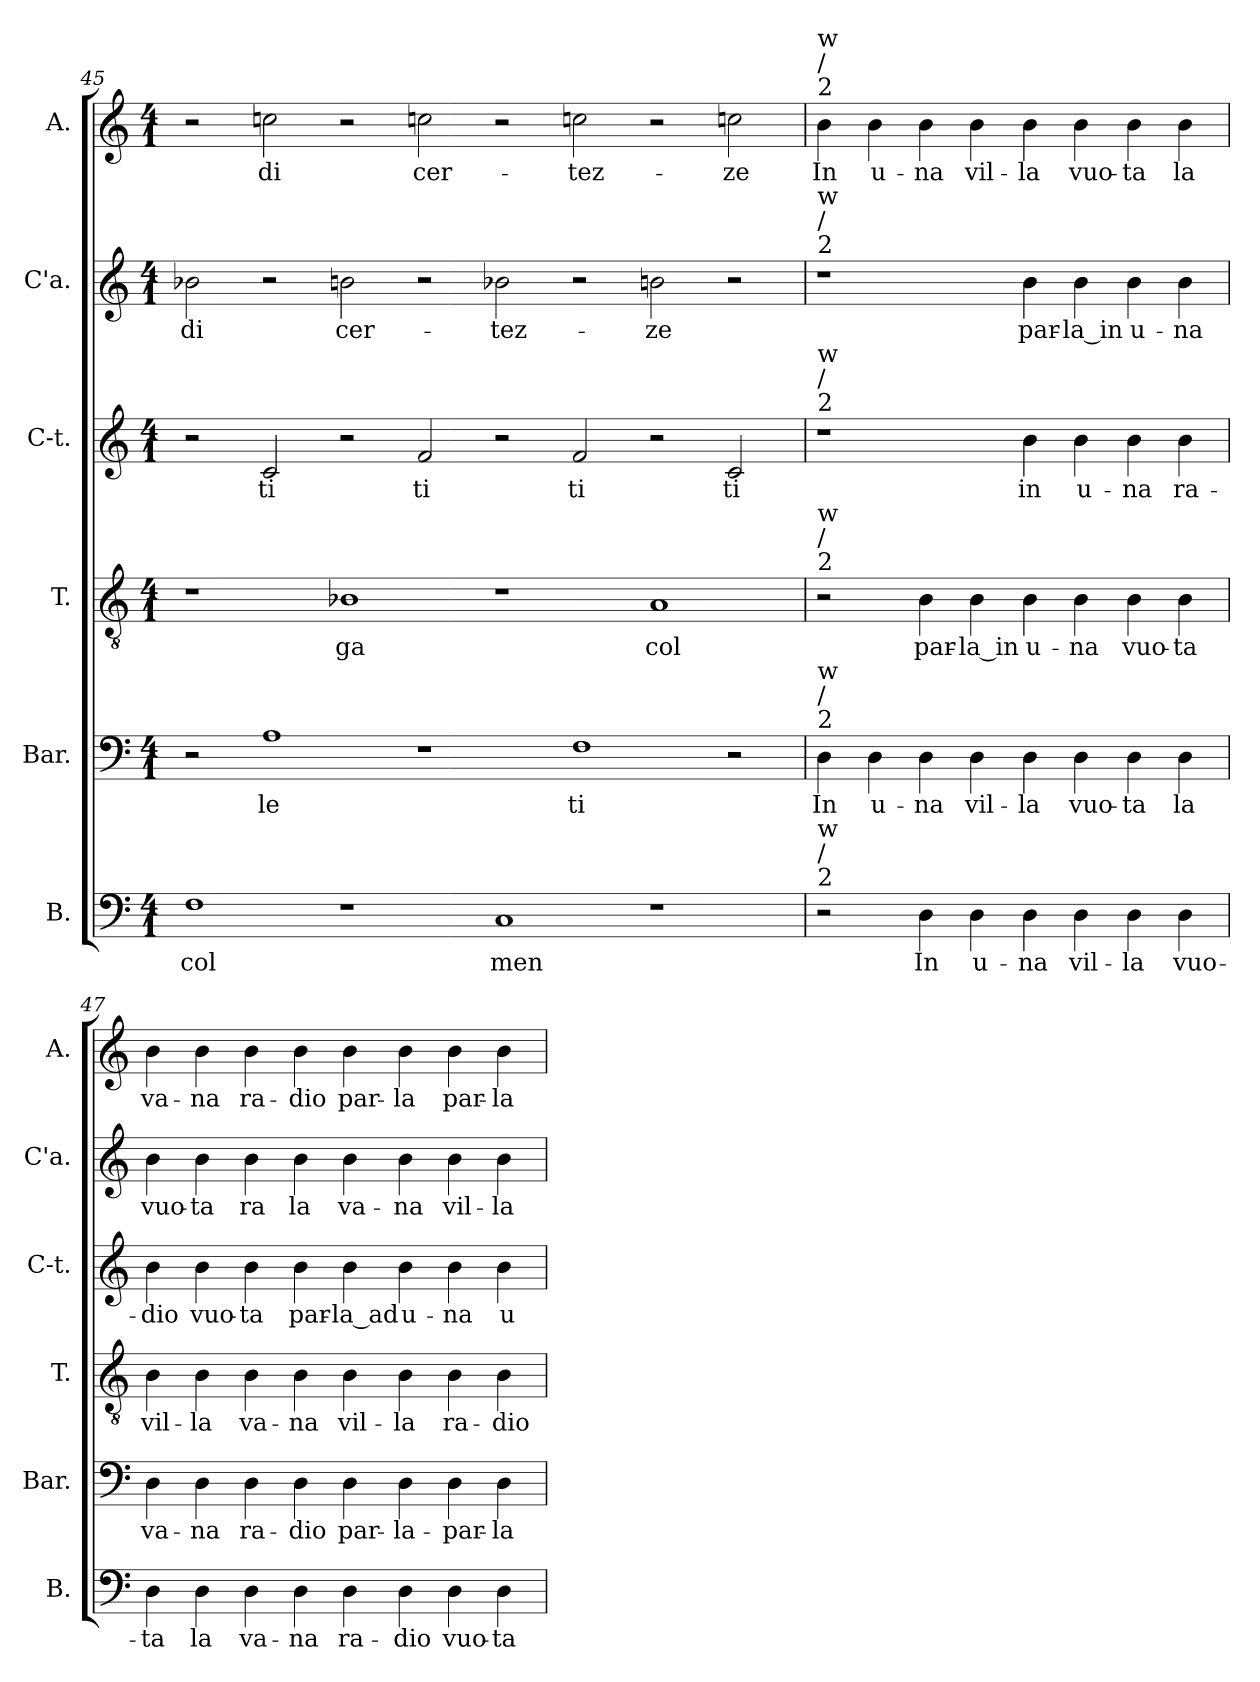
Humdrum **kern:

**kern	**text	**kern	**text	**kern	**text	**kern	**text	**kern	**text	**kern	**text
*part6	*part6	*part5	*part5	*part4	*part4	*part3	*part3	*part2	*part2	*part1	*part1
*staff6	*staff6	*staff5	*staff5	*staff4	*staff4	*staff3	*staff3	*staff2	*staff2	*staff1	*staff1
*I"B.	*	*I"Bar.	*	*I"T.	*	*I"C-t.	*	*I"C'a.	*	*I"A.	*
*I'B.	*	*I'Bar.	*	*I'T.	*	*I'C-t.	*	*I'C'a.	*	*I'A.	*
*clefF4	*	*clefF4	*	*clefGv2	*	*clefG2	*	*clefG2	*	*clefG2	*
*	*	*	*	*ITrd7c12	*	*	*	*	*	*	*
*k[]	*	*k[]	*	*k[]	*	*k[]	*	*k[]	*	*k[]	*
*C:	*	*C:	*	*C:	*	*C:	*	*C:	*	*C:	*
*M4/1	*	*M4/1	*	*M4/1	*	*M4/1	*	*M4/1	*	*M4/1	*
=45	=45	=45	=45	=45	=45	=45	=45	=45	=45	=45	=45
!	!LO:LY:b:color=#000000	!	!	!	!	!	!	!	!	!	!
!	!	!	!	!	!	!	!	!	!LO:LY:b:color=#000000	!	!
1Fi	col	2r	.	1r	.	2r	.	2b-Xi\	di	2r	.
!	!	!	!LO:LY:b:color=#000000	!	!	!	!	!	!	!	!
!	!	!	!	!	!	!	!LO:LY:b:color=#000000	!	!	!	!
!	!	!	!	!	!	!	!	!	!	!	!LO:LY:b:color=#000000
.	.	1Ai	le	.	.	2ci/	ti	2r	.	2ccni\	di
!	!	!	!	!	!LO:LY:b:color=#000000	!	!	!	!	!	!
!	!	!	!	!	!	!	!	!	!LO:LY:b:color=#000000	!	!
1r	.	.	.	1BB-i	ga	2r	.	2bni\	cer-	2r	.
!	!	!	!	!	!	!	!LO:LY:b:color=#000000	!	!	!	!
!	!	!	!	!	!	!	!	!	!	!	!LO:LY:b:color=#000000
.	.	1r	.	.	.	2fi/	ti	2r	.	2ccni\	cer-
!	!LO:LY:b:color=#000000	!	!	!	!	!	!	!	!	!	!
!	!	!	!	!	!	!	!	!	!LO:LY:b:color=#000000	!	!
1Ci	men	.	.	1r	.	2r	.	2b-Xi\	-tez-	2r	.
!	!	!	!LO:LY:b:color=#000000	!	!	!	!	!	!	!	!
!	!	!	!	!	!	!	!LO:LY:b:color=#000000	!	!	!	!
!	!	!	!	!	!	!	!	!	!	!	!LO:LY:b:color=#000000
.	.	1Fi	ti	.	.	2fi/	ti	2r	.	2ccni\	-tez-
!	!	!	!	!	!LO:LY:b:color=#000000	!	!	!	!	!	!
!	!	!	!	!	!	!	!	!	!LO:LY:b:color=#000000	!	!
1r	.	.	.	1AAi	col	2r	.	2bni\	-ze	2r	.
!	!	!	!	!	!	!	!LO:LY:b:color=#000000	!	!	!	!
!	!	!	!	!	!	!	!	!	!	!	!LO:LY:b:color=#000000
.	.	2r	.	.	.	2ci/	ti	2r	.	2ccni\	-ze
!!LO:PB:g=z
=46	=46	=46	=46	=46	=46	=46	=46	=46	=46	=46	=46
*stria1	*	*stria1	*	*stria1	*	*stria1	*	*stria1	*	*stria1	*
!	!	!	!LO:LY:b:color=#000000	!	!	!	!	!	!	!	!
*	*	*	*	*	*	*	*	*	*	*MM480	*
!	!	!	!	!	!	!	!	!	!	!LO:TX:a:t=2	!
!	!	!	!	!	!	!	!	!	!	!LO:TX:t=/	!
!	!	!	!	!	!	!	!	!	!	!LO:TX:t=w	!
!	!	!	!	!	!	!	!	!LO:TX:a:t=2	!	!	!
!	!	!	!	!	!	!	!	!LO:TX:t=/	!	!	!
!	!	!	!	!	!	!	!	!LO:TX:t=w	!	!	!
!	!	!	!	!	!	!LO:TX:a:t=2	!	!	!	!	!
!	!	!	!	!	!	!LO:TX:t=/	!	!	!	!	!
!	!	!	!	!	!	!LO:TX:t=w	!	!	!	!	!
!	!	!	!	!LO:TX:a:t=2	!	!	!	!	!	!	!
!	!	!	!	!LO:TX:t=/	!	!	!	!	!	!	!
!	!	!	!	!LO:TX:t=w	!	!	!	!	!	!	!
!	!	!LO:TX:a:t=2	!	!	!	!	!	!	!	!	!
!	!	!LO:TX:t=/	!	!	!	!	!	!	!	!	!
!	!	!LO:TX:t=w	!	!	!	!	!	!	!	!	!
!LO:TX:a:t=2	!	!	!	!	!	!	!	!	!	!	!
!LO:TX:t=/	!	!	!	!	!	!	!	!	!	!	!
!LO:TX:t=w	!	!	!	!	!	!	!	!	!	!	!
!	!	!	!	!	!	!	!	!	!	!	!LO:LY:b:color=#000000
2r	.	4Di\	In	2r	.	1r	.	1r	.	4bi\	In
!	!	!	!LO:LY:b:color=#000000	!	!	!	!	!	!	!	!
!	!	!	!	!	!	!	!	!	!	!	!LO:LY:b:color=#000000
.	.	4Di\	u-	.	.	.	.	.	.	4bi\	u-
!	!LO:LY:b:color=#000000	!	!	!	!	!	!	!	!	!	!
!	!	!	!LO:LY:b:color=#000000	!	!	!	!	!	!	!	!
!	!	!	!	!	!LO:LY:b:color=#000000	!	!	!	!	!	!
!	!	!	!	!	!	!	!	!	!	!	!LO:LY:b:color=#000000
4Di\	In	4Di\	-na	4BBi\	par-	.	.	.	.	4bi\	-na
!	!LO:LY:b:color=#000000	!	!	!	!	!	!	!	!	!	!
!	!	!	!LO:LY:b:color=#000000	!	!	!	!	!	!	!	!
!	!	!	!	!	!LO:LY:b:color=#000000	!	!	!	!	!	!
!	!	!	!	!	!	!	!	!	!	!	!LO:LY:b:color=#000000
4Di\	u-	4Di\	vil-	4BBi\	-la_in	.	.	.	.	4bi\	vil-
!	!LO:LY:b:color=#000000	!	!	!	!	!	!	!	!	!	!
!	!	!	!LO:LY:b:color=#000000	!	!	!	!	!	!	!	!
!	!	!	!	!	!LO:LY:b:color=#000000	!	!	!	!	!	!
!	!	!	!	!	!	!	!LO:LY:b:color=#000000	!	!	!	!
!	!	!	!	!	!	!	!	!	!LO:LY:b:color=#000000	!	!
!	!	!	!	!	!	!	!	!	!	!	!LO:LY:b:color=#000000
4Di\	-na	4Di\	-la	4BBi\	u-	4bi\	in	4bi\	par-	4bi\	-la
!	!LO:LY:b:color=#000000	!	!	!	!	!	!	!	!	!	!
!	!	!	!LO:LY:b:color=#000000	!	!	!	!	!	!	!	!
!	!	!	!	!	!LO:LY:b:color=#000000	!	!	!	!	!	!
!	!	!	!	!	!	!	!LO:LY:b:color=#000000	!	!	!	!
!	!	!	!	!	!	!	!	!	!LO:LY:b:color=#000000	!	!
!	!	!	!	!	!	!	!	!	!	!	!LO:LY:b:color=#000000
4Di\	vil-	4Di\	vuo-	4BBi\	-na	4bi\	u-	4bi\	-la_in	4bi\	vuo-
!	!LO:LY:b:color=#000000	!	!	!	!	!	!	!	!	!	!
!	!	!	!LO:LY:b:color=#000000	!	!	!	!	!	!	!	!
!	!	!	!	!	!LO:LY:b:color=#000000	!	!	!	!	!	!
!	!	!	!	!	!	!	!LO:LY:b:color=#000000	!	!	!	!
!	!	!	!	!	!	!	!	!	!LO:LY:b:color=#000000	!	!
!	!	!	!	!	!	!	!	!	!	!	!LO:LY:b:color=#000000
4Di\	-la	4Di\	-ta	4BBi\	vuo-	4bi\	-na	4bi\	u-	4bi\	-ta
!	!LO:LY:b:color=#000000	!	!	!	!	!	!	!	!	!	!
!	!	!	!LO:LY:b:color=#000000	!	!	!	!	!	!	!	!
!	!	!	!	!	!LO:LY:b:color=#000000	!	!	!	!	!	!
!	!	!	!	!	!	!	!LO:LY:b:color=#000000	!	!	!	!
!	!	!	!	!	!	!	!	!	!LO:LY:b:color=#000000	!	!
!	!	!	!	!	!	!	!	!	!	!	!LO:LY:b:color=#000000
4Di\	vuo-	4Di\	la	4BBi\	-ta	4bi\	ra-	4bi\	-na	4bi\	la
=47	=47	=47	=47	=47	=47	=47	=47	=47	=47	=47	=47
!	!LO:LY:b:color=#000000	!	!	!	!	!	!	!	!	!	!
!	!	!	!LO:LY:b:color=#000000	!	!	!	!	!	!	!	!
!	!	!	!	!	!LO:LY:b:color=#000000	!	!	!	!	!	!
!	!	!	!	!	!	!	!LO:LY:b:color=#000000	!	!	!	!
!	!	!	!	!	!	!	!	!	!LO:LY:b:color=#000000	!	!
!	!	!	!	!	!	!	!	!	!	!	!LO:LY:b:color=#000000
4Di\	-ta	4Di\	va-	4BBi\	vil-	4bi\	-dio	4bi\	vuo-	4bi\	va-
!	!LO:LY:b:color=#000000	!	!	!	!	!	!	!	!	!	!
!	!	!	!LO:LY:b:color=#000000	!	!	!	!	!	!	!	!
!	!	!	!	!	!LO:LY:b:color=#000000	!	!	!	!	!	!
!	!	!	!	!	!	!	!LO:LY:b:color=#000000	!	!	!	!
!	!	!	!	!	!	!	!	!	!LO:LY:b:color=#000000	!	!
!	!	!	!	!	!	!	!	!	!	!	!LO:LY:b:color=#000000
4Di\	la	4Di\	-na	4BBi\	-la	4bi\	vuo-	4bi\	-ta	4bi\	-na
!	!LO:LY:b:color=#000000	!	!	!	!	!	!	!	!	!	!
!	!	!	!LO:LY:b:color=#000000	!	!	!	!	!	!	!	!
!	!	!	!	!	!LO:LY:b:color=#000000	!	!	!	!	!	!
!	!	!	!	!	!	!	!LO:LY:b:color=#000000	!	!	!	!
!	!	!	!	!	!	!	!	!	!LO:LY:b:color=#000000	!	!
!	!	!	!	!	!	!	!	!	!	!	!LO:LY:b:color=#000000
4Di\	va-	4Di\	ra-	4BBi\	va-	4bi\	-ta	4bi\	ra	4bi\	ra-
!	!LO:LY:b:color=#000000	!	!	!	!	!	!	!	!	!	!
!	!	!	!LO:LY:b:color=#000000	!	!	!	!	!	!	!	!
!	!	!	!	!	!LO:LY:b:color=#000000	!	!	!	!	!	!
!	!	!	!	!	!	!	!LO:LY:b:color=#000000	!	!	!	!
!	!	!	!	!	!	!	!	!	!LO:LY:b:color=#000000	!	!
!	!	!	!	!	!	!	!	!	!	!	!LO:LY:b:color=#000000
4Di\	-na	4Di\	-dio	4BBi\	-na	4bi\	par-	4bi\	la	4bi\	-dio
!	!LO:LY:b:color=#000000	!	!	!	!	!	!	!	!	!	!
!	!	!	!LO:LY:b:color=#000000	!	!	!	!	!	!	!	!
!	!	!	!	!	!LO:LY:b:color=#000000	!	!	!	!	!	!
!	!	!	!	!	!	!	!LO:LY:b:color=#000000	!	!	!	!
!	!	!	!	!	!	!	!	!	!LO:LY:b:color=#000000	!	!
!	!	!	!	!	!	!	!	!	!	!	!LO:LY:b:color=#000000
4Di\	ra-	4Di\	par-	4BBi\	vil-	4bi\	-la_ad	4bi\	va-	4bi\	par-
!	!LO:LY:b:color=#000000	!	!	!	!	!	!	!	!	!	!
!	!	!	!LO:LY:b:color=#000000	!	!	!	!	!	!	!	!
!	!	!	!	!	!LO:LY:b:color=#000000	!	!	!	!	!	!
!	!	!	!	!	!	!	!LO:LY:b:color=#000000	!	!	!	!
!	!	!	!	!	!	!	!	!	!LO:LY:b:color=#000000	!	!
!	!	!	!	!	!	!	!	!	!	!	!LO:LY:b:color=#000000
4Di\	-dio	4Di\	-la-	4BBi\	-la	4bi\	u-	4bi\	-na	4bi\	-la
!	!LO:LY:b:color=#000000	!	!	!	!	!	!	!	!	!	!
!	!	!	!LO:LY:b:color=#000000	!	!	!	!	!	!	!	!
!	!	!	!	!	!LO:LY:b:color=#000000	!	!	!	!	!	!
!	!	!	!	!	!	!	!LO:LY:b:color=#000000	!	!	!	!
!	!	!	!	!	!	!	!	!	!LO:LY:b:color=#000000	!	!
!	!	!	!	!	!	!	!	!	!	!	!LO:LY:b:color=#000000
4Di\	vuo-	4Di\	-par-	4BBi\	ra-	4bi\	-na	4bi\	vil-	4bi\	par-
!	!LO:LY:b:color=#000000	!	!	!	!	!	!	!	!	!	!
!	!	!	!LO:LY:b:color=#000000	!	!	!	!	!	!	!	!
!	!	!	!	!	!LO:LY:b:color=#000000	!	!	!	!	!	!
!	!	!	!	!	!	!	!LO:LY:b:color=#000000	!	!	!	!
!	!	!	!	!	!	!	!	!	!LO:LY:b:color=#000000	!	!
!	!	!	!	!	!	!	!	!	!	!	!LO:LY:b:color=#000000
4Di\	-ta	4Di\	-la	4BBi\	-dio	4bi\	u-	4bi\	-la	4bi\	-la
=	=	=	=	=	=	=	=	=	=	=	=
*-	*-	*-	*-	*-	*-	*-	*-	*-	*-	*-	*-
